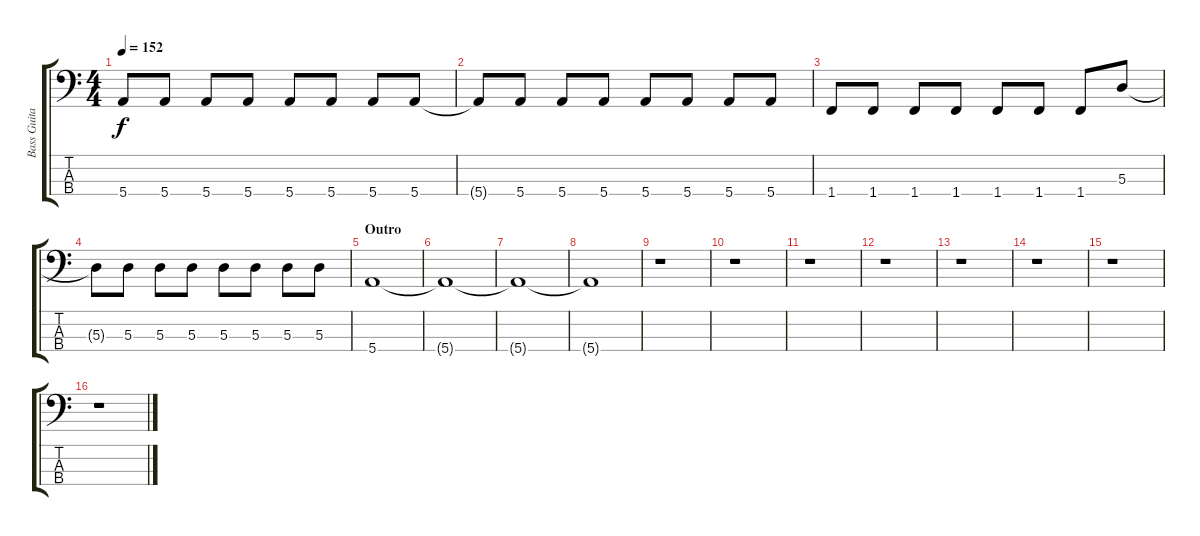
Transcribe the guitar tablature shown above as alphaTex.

\track ("Bass Guitar" "Bass Guita") {instrument electricbasspick}
\staff {score tabs}
\tuning (G2 D2 A1 E1) {hide}
\ts (4 4)
\tempo 152
\clef f4
\ks c
5.4.8{dy f} 5.4.8 5.4.8 5.4.8 5.4.8 5.4.8 5.4.8 5.4.8 |
5.4{t}.8 5.4.8 5.4.8 5.4.8 5.4.8 5.4.8 5.4.8 5.4.8 |
1.4.8 1.4.8 1.4.8 1.4.8 1.4.8 1.4.8 1.4.8 5.3.8 |
5.3{t}.8 5.3.8 5.3.8 5.3.8 5.3.8 5.3.8 5.3.8 5.3.8 |
\section ("" "Outro")
5.4.1 |
5.4{t}.1 |
5.4{t}.1{volume 0} |
5.4{t}.1 |
r.1 |
r.1 |
r.1 |
r.1 |
r.1 |
r.1 |
r.1 |
r.1
